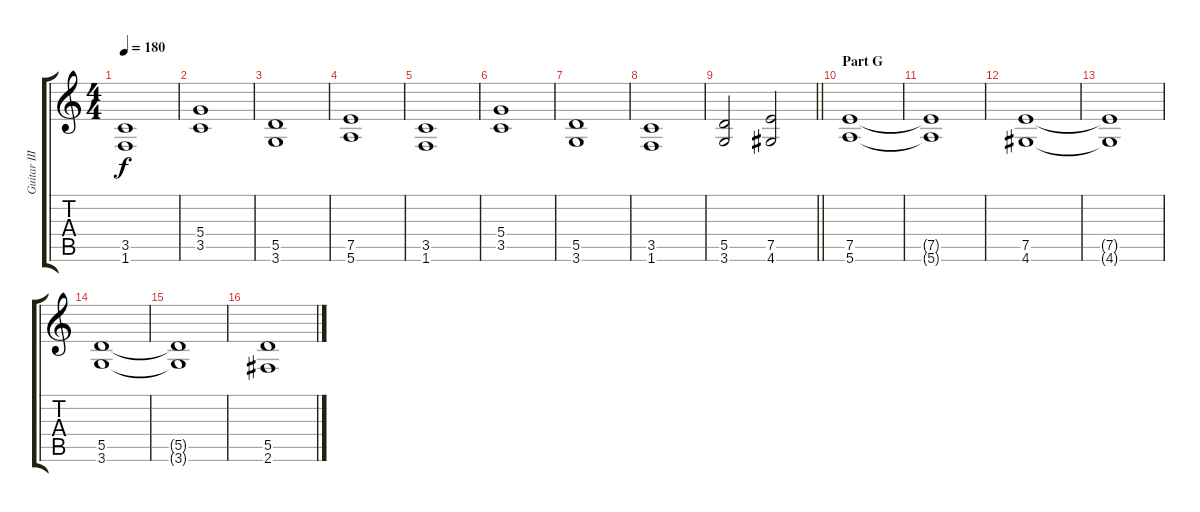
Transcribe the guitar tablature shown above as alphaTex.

\track ("Guitar III (Kazuma)" "Guitar III") {instrument distortionguitar}
\staff {score tabs}
\tuning (E4 B3 G3 D3 A2 E2) {hide}
\ts (4 4)
\tempo 180
\clef g2
\ks c
(3.5{t} 1.6{t}).1{dy f} |
(5.4 3.5).1 |
(5.5 3.6).1 |
(7.5 5.6).1 |
(3.5 1.6).1 |
(5.4 3.5).1 |
(5.5 3.6).1 |
(3.5 1.6).1 |
\barLineRight lightlight
(5.5 3.6).2 (7.5 4.6).2 |
\section ("" "Part G")
(7.5 5.6).1 |
(7.5{t} 5.6{t}).1 |
(7.5 4.6).1 |
(7.5{t} 4.6{t}).1 |
(5.5 3.6).1 |
(5.5{t} 3.6{t}).1 |
(5.5 2.6).1
